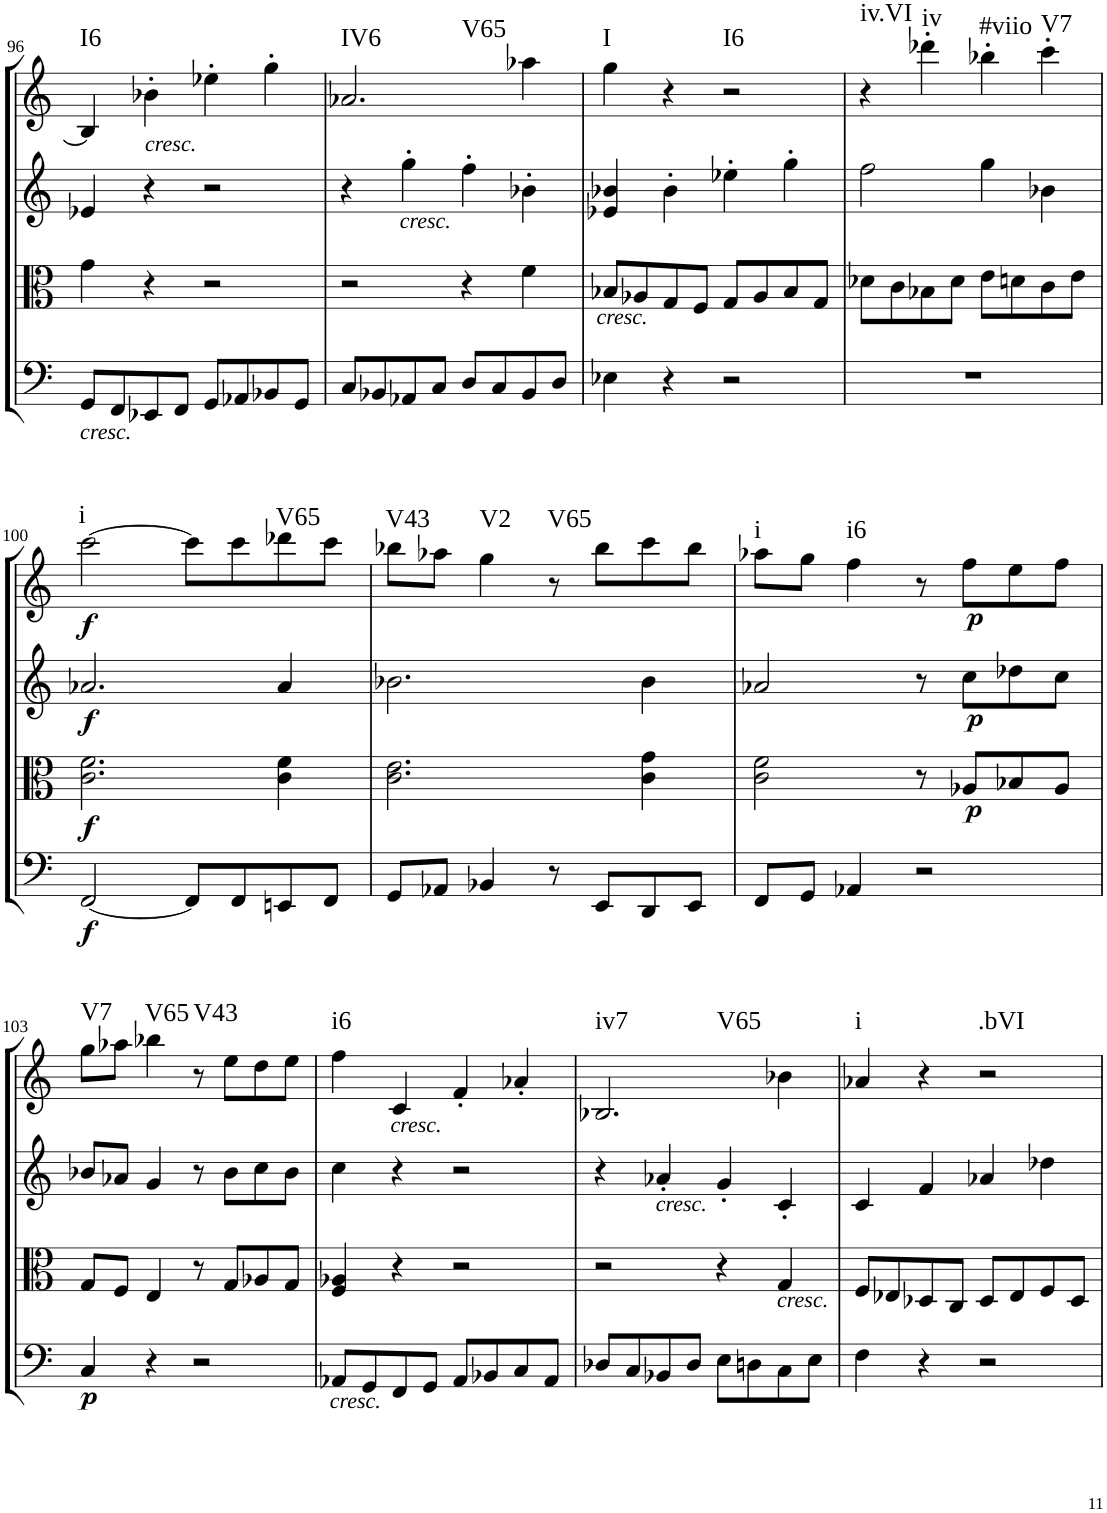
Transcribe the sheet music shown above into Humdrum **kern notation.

**kern	**dynam	**kern	**dynam	**kern	**dynam	**kern	**dynam	**harte
*part4	*part4	*part3	*part3	*part2	*part2	*part1	*part1	*part1
*staff4	*staff4	*staff3	*staff3	*staff2	*staff2	*staff1	*staff1	*
*I"Cello	*	*I"Viola	*	*I"2nd Violin	*	*I"1st Violin	*	*
!!LO:PB:g=z
*clefF4	*	*clefC3	*	*clefG2	*	*clefG2	*	*
*k[]	*	*k[]	*	*k[]	*	*k[]	*	*
*M2/2	*	*M2/2	*	*M2/2	*	*M2/2	*	*
*met(c|)	*	*met(c|)	*	*met(c|)	*	*met(c|)	*	*
=96	=96	=96	=96	=96	=96	=96	=96	=96
!LO:TX:b:i:t=cresc.	!	!	!	!	!	!	!	!LO:H:kt=I6
8GG/L	.	4g\	.	4e-X/	.	4B-/]	.	N
8FF/	.	.	.	.	.	.	.	.
!	!	!	!	!	!	!LO:TX:b:i:t=cresc.	!	!
8EE-X/	.	4r	.	4r	.	4b-X'\	.	.
8FF/J	.	.	.	.	.	.	.	.
8GG/L	.	2r	.	2r	.	4ee-X'\	.	.
8AA-X/	.	.	.	.	.	.	.	.
8BB-X/	.	.	.	.	.	4gg'\	.	.
8GG/J	.	.	.	.	.	.	.	.
=97	=97	=97	=97	=97	=97	=97	=97	=97
!	!	!	!	!	!	!	!	!LO:H:n=1:kt=IV6
!	!	!	!	!	!	!	!	!LO:H:n=2:kt=V65
8C/L	.	2r	.	4r	.	2.a-X/	.	N N
8BB-X/	.	.	.	.	.	.	.	.
!	!	!	!	!LO:TX:b:i:t=cresc.	!	!	!	!
8AA-X/	.	.	.	4gg'\	.	.	.	.
8C/J	.	.	.	.	.	.	.	.
8D/L	.	4r	.	4ff'\	.	.	.	.
8C/	.	.	.	.	.	.	.	.
8BB-/	.	4f\	.	4b-X'\	.	4aa-X\	.	.
8D/J	.	.	.	.	.	.	.	.
=98	=98	=98	=98	=98	=98	=98	=98	=98
!	!	!LO:TX:b:i:t=cresc.	!	!	!	!	!	!LO:H:kt=I
4E-X\	.	8B-X/L	.	4e-X/ 4b-X/	.	4gg\	.	N
.	.	8A-X/	.	.	.	.	.	.
4r	.	8G/	.	4b-'\	.	4r	.	.
.	.	8F/J	.	.	.	.	.	.
!	!	!	!	!	!	!	!	!LO:H:kt=I6
2r	.	8G/L	.	4ee-X'\	.	2r	.	N
.	.	8A-/	.	.	.	.	.	.
.	.	8B-/	.	4gg'\	.	.	.	.
.	.	8G/J	.	.	.	.	.	.
=99	=99	=99	=99	=99	=99	=99	=99	=99
!	!	!	!	!	!	!	!	!LO:H:kt=iv.VI
1r	.	8d-X\L	.	2ff\	.	4r	.	N
.	.	8c\	.	.	.	.	.	.
!	!	!	!	!	!	!	!	!LO:H:kt=iv
.	.	8B-X\	.	.	.	4ddd-X'\	.	N
.	.	8d-\J	.	.	.	.	.	.
!	!	!	!	!	!	!	!	!LO:H:kt=#viio
.	.	8e\L	.	4gg\	.	4bb-X'\	.	N
.	.	8dn\	.	.	.	.	.	.
!	!	!	!	!	!	!	!	!LO:H:kt=V7
.	.	8c\	.	4b-X\	.	4ccc'\	.	N
.	.	8e\J	.	.	.	.	.	.
!!LO:LB:g=z
=100	=100	=100	=100	=100	=100	=100	=100	=100
!	!LO:DY:b	!	!LO:DY:b	!	!LO:DY:b	!	!LO:DY:b	!LO:H:kt=i
[2FF/	f	2.c\ 2.f\	f	2.a-X/	f	[2ccc\	f	N
8FF/L]	.	.	.	.	.	8ccc\L]	.	.
8FF/	.	.	.	.	.	8ccc\	.	.
!	!	!	!	!	!	!	!	!LO:H:kt=V65
8EEn/	.	4c\ 4f\	.	4a-/	.	8ddd-X\	.	N
8FF/J	.	.	.	.	.	8ccc\J	.	.
=101	=101	=101	=101	=101	=101	=101	=101	=101
!	!	!	!	!	!	!	!	!LO:H:kt=V43
8GG/L	.	2.c\ 2.e\	.	2.b-X\	.	8bb-X\L	.	N
8AA-X/J	.	.	.	.	.	8aa-X\J	.	.
!	!	!	!	!	!	!	!	!LO:H:kt=V2
4BB-X/	.	.	.	.	.	4gg\	.	N
!	!	!	!	!	!	!	!	!LO:H:kt=V65
8r	.	.	.	.	.	8r	.	N
8EE/L	.	.	.	.	.	8bb-\L	.	.
8DD/	.	4c\ 4g\	.	4b-\	.	8ccc\	.	.
8EE/J	.	.	.	.	.	8bb-\J	.	.
=102	=102	=102	=102	=102	=102	=102	=102	=102
!	!	!	!	!	!	!	!	!LO:H:kt=i
8FF/L	.	2c\ 2f\	.	2a-X/	.	8aa-X\L	.	N
8GG/J	.	.	.	.	.	8gg\J	.	.
!	!	!	!	!	!	!	!	!LO:H:kt=i6
4AA-X/	.	.	.	.	.	4ff\	.	N
2r	.	8r	.	8r	.	8r	.	.
!	!	!	!LO:DY:b	!	!LO:DY:b	!	!LO:DY:b	!
.	.	8A-X/L	p	8cc\L	p	8ff\L	p	.
.	.	8B-X/	.	8dd-X\	.	8ee\	.	.
.	.	8A-/J	.	8cc\J	.	8ff\J	.	.
!!LO:LB:g=z
=103	=103	=103	=103	=103	=103	=103	=103	=103
!	!LO:DY:b	!	!	!	!	!	!	!LO:H:kt=V7
4C/	p	8G/L	.	8b-X/L	.	8gg\L	.	N
.	.	8F/J	.	8a-X/J	.	8aa-X\J	.	.
!	!	!	!	!	!	!	!	!LO:H:kt=V65
4r	.	4E/	.	4g/	.	4bb-X\	.	N
!	!	!	!	!	!	!	!	!LO:H:kt=V43
2r	.	8r	.	8r	.	8r	.	N
.	.	8G/L	.	8b-\L	.	8ee\L	.	.
.	.	8A-X/	.	8cc\	.	8dd\	.	.
.	.	8G/J	.	8b-\J	.	8ee\J	.	.
=104	=104	=104	=104	=104	=104	=104	=104	=104
!LO:TX:b:i:t=cresc.	!	!	!	!	!	!	!	!LO:H:kt=i6
8AA-X/L	.	4F/ 4A-X/	.	4cc\	.	4ff\	.	N
8GG/	.	.	.	.	.	.	.	.
!	!	!	!	!	!	!LO:TX:b:i:t=cresc.	!	!
8FF/	.	4r	.	4r	.	4c/	.	.
8GG/J	.	.	.	.	.	.	.	.
8AA-/L	.	2r	.	2r	.	4f'/	.	.
8BB-X/	.	.	.	.	.	.	.	.
8C/	.	.	.	.	.	4a-X'/	.	.
8AA-/J	.	.	.	.	.	.	.	.
=105	=105	=105	=105	=105	=105	=105	=105	=105
!	!	!	!	!	!	!	!	!LO:H:n=1:kt=iv7
!	!	!	!	!	!	!	!	!LO:H:n=2:kt=V65
8D-X/L	.	2r	.	4r	.	2.B-X/	.	N N
8C/	.	.	.	.	.	.	.	.
!	!	!	!	!LO:TX:b:i:t=cresc.	!	!	!	!
8BB-X/	.	.	.	4a-X'/	.	.	.	.
8D-/J	.	.	.	.	.	.	.	.
8E\L	.	4r	.	4g'/	.	.	.	.
8Dn\	.	.	.	.	.	.	.	.
!	!	!LO:TX:b:i:t=cresc.	!	!	!	!	!	!
8C\	.	4G/	.	4c'/	.	4b-X\	.	.
8E\J	.	.	.	.	.	.	.	.
=106	=106	=106	=106	=106	=106	=106	=106	=106
!	!	!	!	!	!	!	!	!LO:H:kt=i
4F\	.	8F/L	.	4c/	.	4a-X/	.	N
.	.	8E-X/	.	.	.	.	.	.
4r	.	8D-X/	.	4f/	.	4r	.	.
.	.	8C/J	.	.	.	.	.	.
!	!	!	!	!	!	!	!	!LO:H:kt=.bVI
2r	.	8D-/L	.	4a-X/	.	2r	.	N
.	.	8E-/	.	.	.	.	.	.
.	.	8F/	.	4dd-X\	.	.	.	.
.	.	8D-/J	.	.	.	.	.	.
=	=	=	=	=	=	=	=	=
*-	*-	*-	*-	*-	*-	*-	*-	*-
